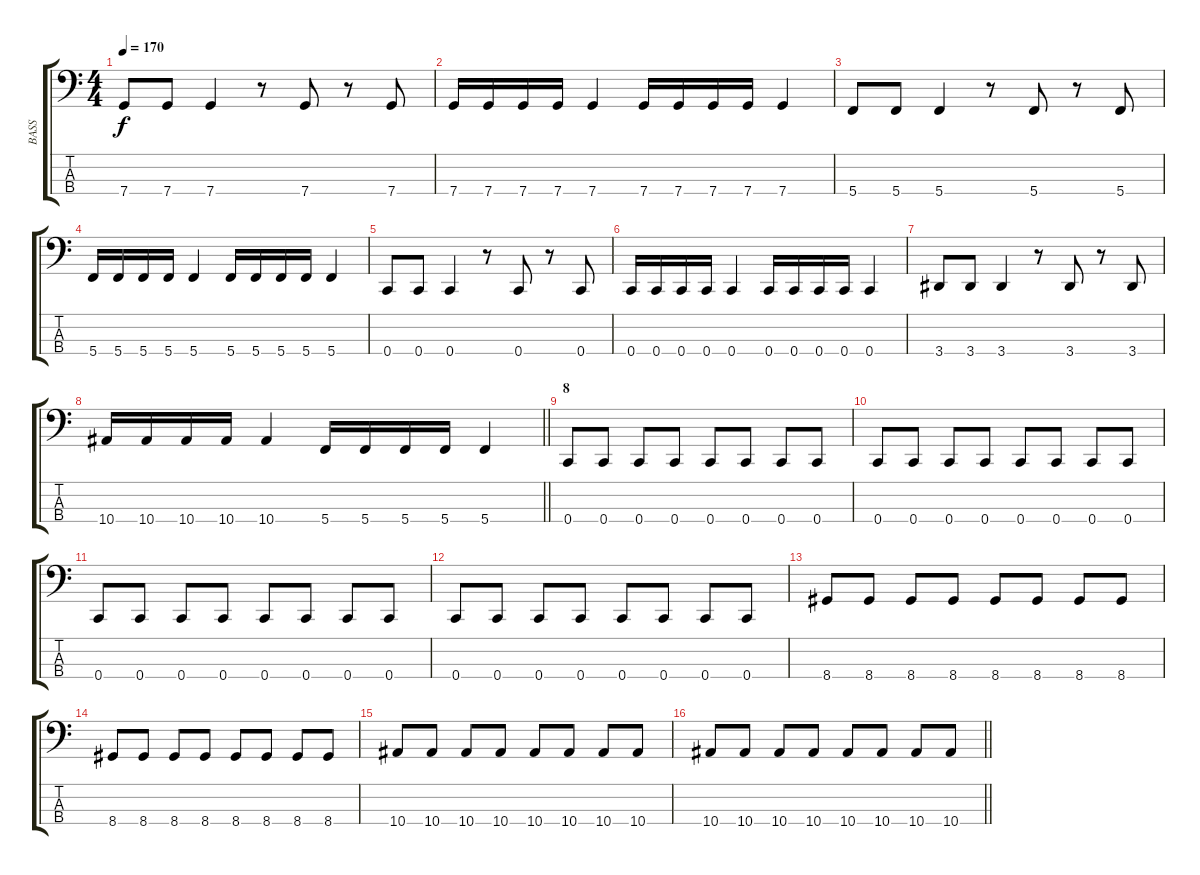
\track ("BASS" "BASS") {instrument electricbassfinger}
\staff {score tabs}
\tuning (F2 C2 G1 C1) {hide}
\ts (4 4)
\tempo 170
\clef f4
\ks c
7.4.8{dy f} 7.4.8 7.4.4 r.8 7.4.8 r.8 7.4.8 |
7.4.16 7.4.16 7.4.16 7.4.16 7.4.4 7.4.16 7.4.16 7.4.16 7.4.16 7.4.4 |
5.4.8 5.4.8 5.4.4 r.8 5.4.8 r.8 5.4.8 |
5.4.16 5.4.16 5.4.16 5.4.16 5.4.4 5.4.16 5.4.16 5.4.16 5.4.16 5.4.4 |
0.4.8 0.4.8 0.4.4 r.8 0.4.8 r.8 0.4.8 |
0.4.16 0.4.16 0.4.16 0.4.16 0.4.4 0.4.16 0.4.16 0.4.16 0.4.16 0.4.4 |
3.4.8 3.4.8 3.4.4 r.8 3.4.8 r.8 3.4.8 |
\barLineRight lightlight
10.4.16 10.4.16 10.4.16 10.4.16 10.4.4 5.4.16 5.4.16 5.4.16 5.4.16 5.4.4 |
\section ("" "8")
0.4.8 0.4.8 0.4.8 0.4.8 0.4.8 0.4.8 0.4.8 0.4.8 |
0.4.8 0.4.8 0.4.8 0.4.8 0.4.8 0.4.8 0.4.8 0.4.8 |
0.4.8 0.4.8 0.4.8 0.4.8 0.4.8 0.4.8 0.4.8 0.4.8 |
0.4.8 0.4.8 0.4.8 0.4.8 0.4.8 0.4.8 0.4.8 0.4.8 |
8.4.8 8.4.8 8.4.8 8.4.8 8.4.8 8.4.8 8.4.8 8.4.8 |
8.4.8 8.4.8 8.4.8 8.4.8 8.4.8 8.4.8 8.4.8 8.4.8 |
10.4.8 10.4.8 10.4.8 10.4.8 10.4.8 10.4.8 10.4.8 10.4.8 |
\barLineRight lightlight
10.4.8 10.4.8 10.4.8 10.4.8 10.4.8 10.4.8 10.4.8 10.4.8
